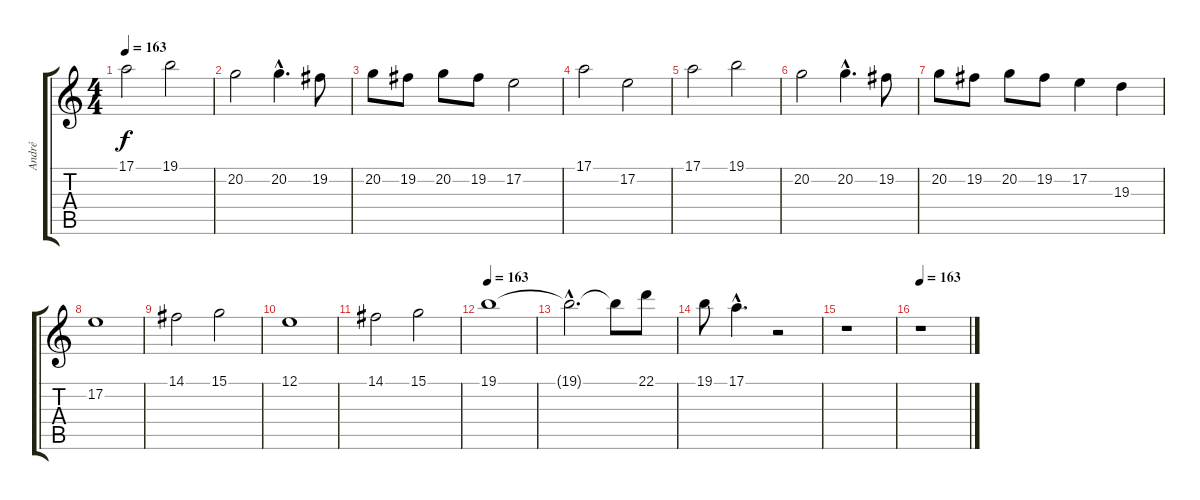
\track ("André" "André") {instrument pad4choir}
\staff {score tabs}
\tuning (E4 B3 G3 D3 A2 E2) {hide}
\ts (4 4)
\tempo 163
\clef g2
\ks c
17.1.2{dy f} 19.1.2 |
20.2.2 20.2{hac}.4{d} 19.2.8 |
20.2.8 19.2.8 20.2.8 19.2.8 17.2.2 |
17.1.2 17.2.2 |
17.1.2 19.1.2 |
20.2.2 20.2{hac}.4{d} 19.2.8 |
20.2.8 19.2.8 20.2.8 19.2.8 17.2.4 19.3.4 |
17.2.1 |
14.1.2 15.1.2 |
12.1.1 |
14.1.2 15.1.2 |
\tempo 163
19.1.1 |
19.1{hac t}.2{d} 19.1{t}.8 22.1.8 |
19.1.8 17.1{hac}.4{d} r.2 |
r.1 |
\tempo 163
r.1
